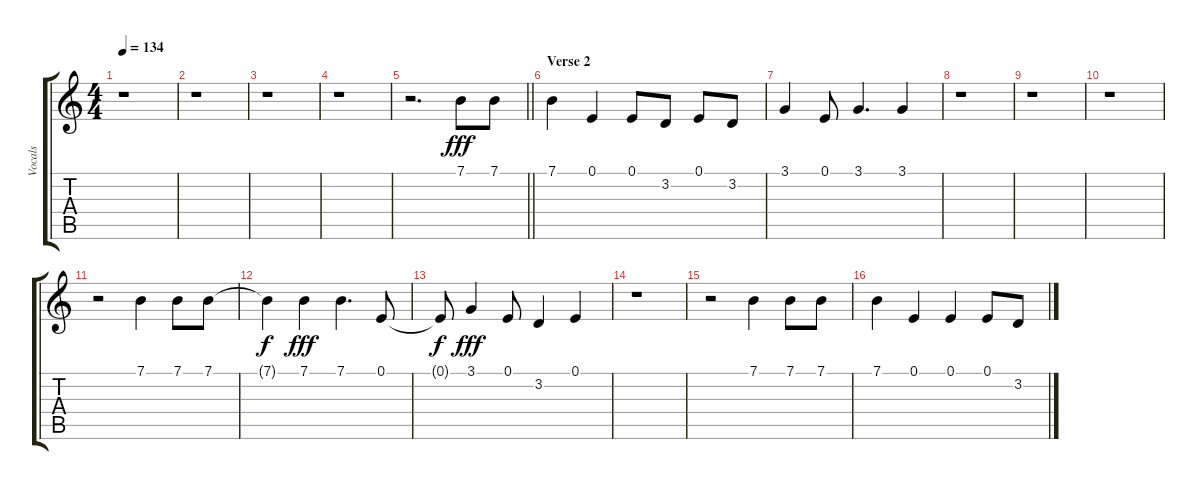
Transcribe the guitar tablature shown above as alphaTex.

\track ("Vocals" "Vocals") {instrument harmonica}
\staff {score tabs}
\tuning (E4 B3 G3 D3 A2 E2) {hide}
\ts (4 4)
\tempo 134
\clef g2
\ks c
r.1{dy fff} |
r.1 |
r.1 |
r.1 |
\barLineRight lightlight
r.2{d} 7.1.8 7.1.8 |
\section ("" "Verse 2")
7.1.4 0.1.4 0.1.8 3.2.8 0.1.8 3.2.8 |
3.1.4 0.1.8 3.1.4{d} 3.1.4 |
r.1 |
r.1 |
r.1 |
r.2 7.1.4 7.1.8 7.1.8 |
7.1{t}.4{dy f} 7.1.4{dy fff} 7.1.4{d} 0.1.8 |
0.1{t}.8{dy f} 3.1.4{dy fff} 0.1.8 3.2.4 0.1.4 |
r.1 |
r.2 7.1.4 7.1.8 7.1.8 |
7.1.4 0.1.4 0.1.4 0.1.8 3.2.8
